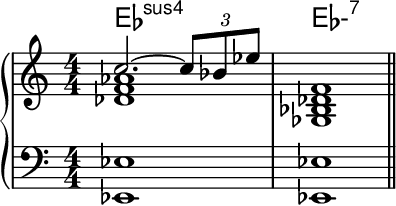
\version "2.24.4"
\language "english"
#(ly:set-option 'crop #t)
\include "include/alt.ly"
\include "include/sus.ly"
\score {
  \midi {
    \tempo 4=120
  }
  \layout {
    \context {
      \Score
      \omit BarNumber
    }
    indent = 0\mm
  }
  \new GrandStaff <<
    \chords {
      \set chordChanges = ##t % only show chords when they change
      \set noChordSymbol = ""
      \set minorChordModifier = \markup { "-" }
      \set midiMaximumVolume = #0 % prevent named chords sounding
      ef1:sus | ef:min7
    }
    \new Staff {
      \key c \major
      \numericTimeSignature
      \time 4/4
      \clef treble {
        \relative {
          \skip \f % spacer to set voice volume
          <<
            { \stemUp\tieUp c''2.~ \tuplet 3/2 {c8 bf8 ef8} }
            \new Voice { \voiceTwo <df, f af>1 }
          >>
          | <gf, bf df f>1
          \bar "||"
        }
      }
    }
    \new Staff {
      \clef bass {
        \relative {
          \skip \f % spacer to set voice volume
          <ef, ef'>1 | <ef ef'>1
          \bar "||"
        }
      }
    }
  >>
}
